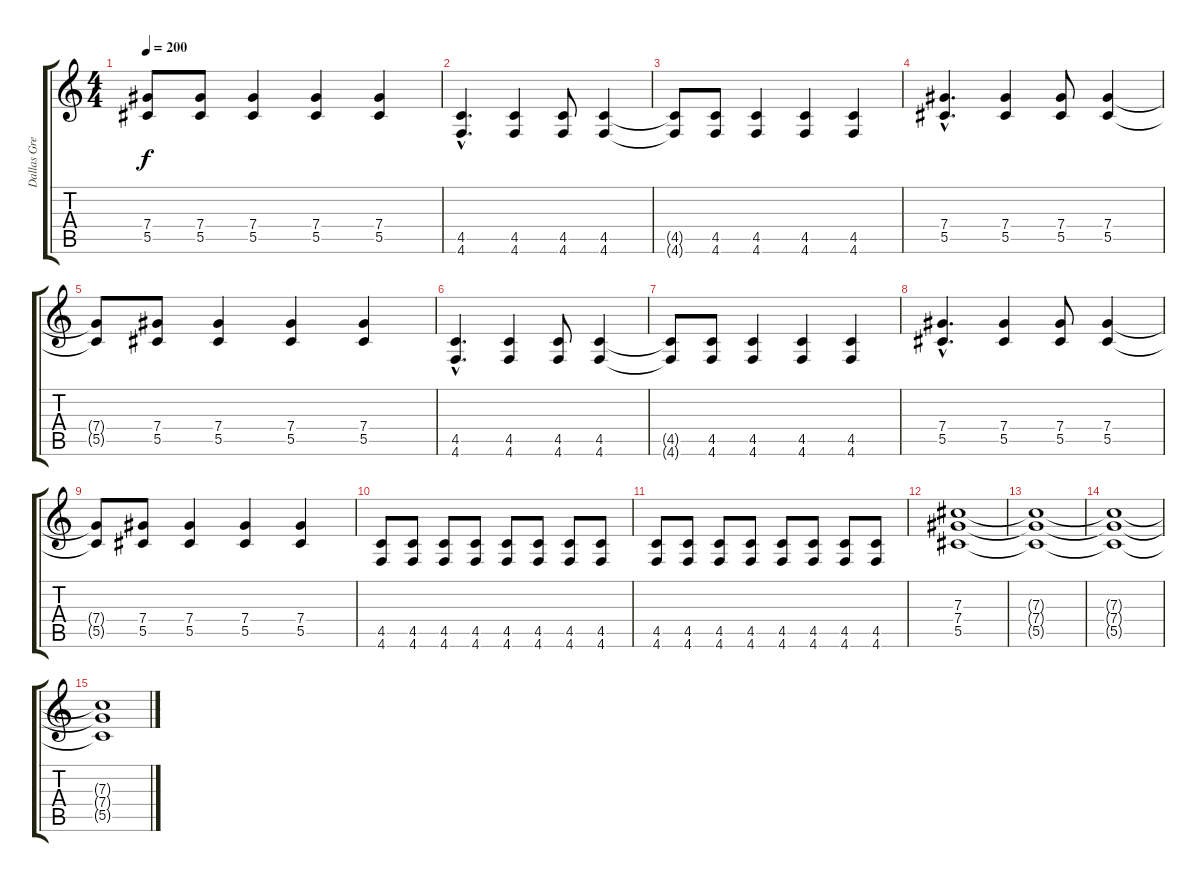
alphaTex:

\track ("Dallas Green (Guitar 2)" "Dallas Gre") {instrument overdrivenguitar}
\staff {score tabs}
\tuning (Eb4 Bb3 Gb3 Db3 Ab2 Db2) {hide}
\ts (4 4)
\tempo 200
\clef g2
\ks c
(7.4{t} 5.5{t}).8{dy f} (7.4 5.5).8 (7.4 5.5).4 (7.4 5.5).4 (7.4 5.5).4 |
(4.5{hac} 4.6{hac}).4{d} (4.5 4.6).4 (4.5 4.6).8 (4.5 4.6).4 |
(4.5{t} 4.6{t}).8 (4.5 4.6).8 (4.5 4.6).4 (4.5 4.6).4 (4.5 4.6).4 |
(7.4{hac} 5.5{hac}).4{d} (7.4 5.5).4 (7.4 5.5).8 (7.4 5.5).4 |
(7.4{t} 5.5{t}).8 (7.4 5.5).8 (7.4 5.5).4 (7.4 5.5).4 (7.4 5.5).4 |
(4.5{hac} 4.6{hac}).4{d} (4.5 4.6).4 (4.5 4.6).8 (4.5 4.6).4 |
(4.5{t} 4.6{t}).8 (4.5 4.6).8 (4.5 4.6).4 (4.5 4.6).4 (4.5 4.6).4 |
(7.4{hac} 5.5{hac}).4{d} (7.4 5.5).4 (7.4 5.5).8 (7.4 5.5).4 |
(7.4{t} 5.5{t}).8 (7.4 5.5).8 (7.4 5.5).4 (7.4 5.5).4 (7.4 5.5).4 |
(4.5 4.6).8 (4.5 4.6).8 (4.5 4.6).8 (4.5 4.6).8 (4.5 4.6).8 (4.5 4.6).8 (4.5 4.6).8 (4.5 4.6).8 |
(4.5 4.6).8 (4.5 4.6).8 (4.5 4.6).8 (4.5 4.6).8 (4.5 4.6).8 (4.5 4.6).8 (4.5 4.6).8 (4.5 4.6).8 |
(7.3 7.4 5.5).1 |
(7.3{t} 7.4{t} 5.5{t}).1 |
(7.3{t} 7.4{t} 5.5{t}).1 |
(7.3{t} 7.4{t} 5.5{t}).1
